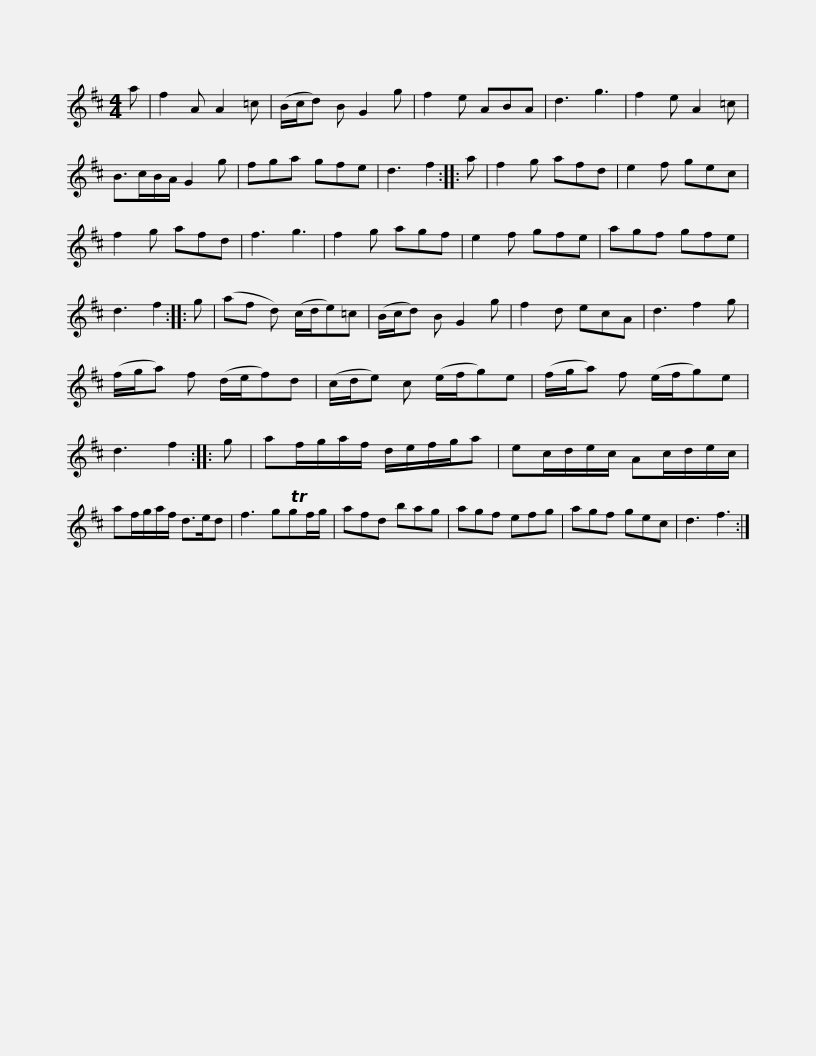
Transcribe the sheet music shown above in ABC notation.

X:1
L:1/8
M:4/4
I:linebreak $
K:D
V:1 treble
V:1
 a | f2 A A2 =c | (B/c/d) B G2 g | f2 e ABA | d3 g3 | %5
 f2 e A2 =c | B>cB/A/ G2 g | fga gfe | d3 f2 :: a |$ %10
 f2 g afd | e2 f gec | f2 g afd | f3 g3 | f2 g agf | %15
 e2 f gfe | agf gfe | d3 f2 :: g |$ (af d) (c/d/e)=c | %20
 (B/c/d) B G2 g | f2 d ecA | d3 f2 g | (f/g/a) f (d/e/f)d | (c/d/e) c (e/f/g)e | %25
 (f/g/a) f (e/f/g)e |$ d3 f2 :: g | af/g/a/f/ d/e/f/g/a | ec/d/e/c/ Ac/d/e/c/ | %30
 af/g/a/f/ d>ed | f3 gTgf/g/ | afd bag |$ agf efg | agf gec | %35
 d3 f3 :| %36
